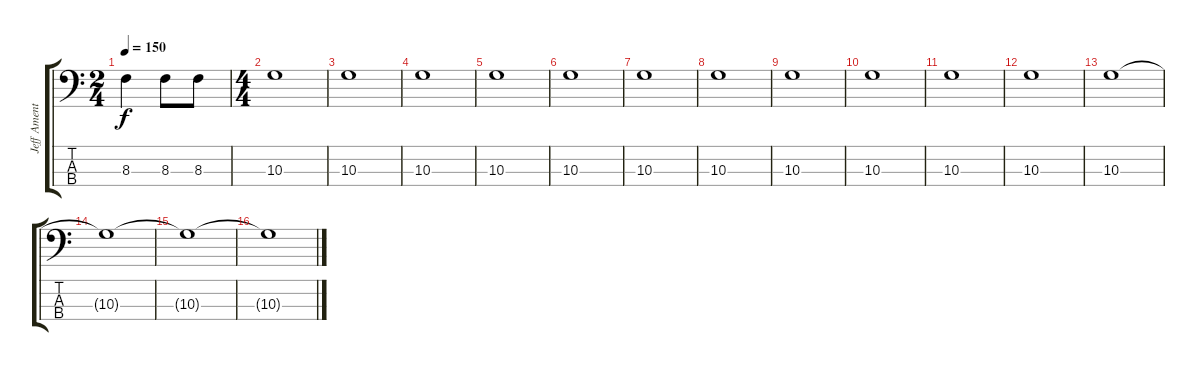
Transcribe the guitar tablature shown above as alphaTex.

\track ("Jeff Ament" "Jeff Ament") {instrument electricbasspick}
\staff {score tabs}
\tuning (G2 D2 A1 E1) {hide}
\ts (2 4)
\tempo 150
\clef f4
\ks c
8.3.4{dy f} 8.3.8 8.3.8 |
\ts (4 4)
10.3.1 |
10.3.1 |
10.3.1 |
10.3.1 |
10.3.1 |
10.3.1 |
10.3.1 |
10.3.1 |
10.3.1 |
10.3.1 |
10.3.1 |
10.3.1 |
10.3{t}.1 |
10.3{t}.1 |
10.3{t}.1
